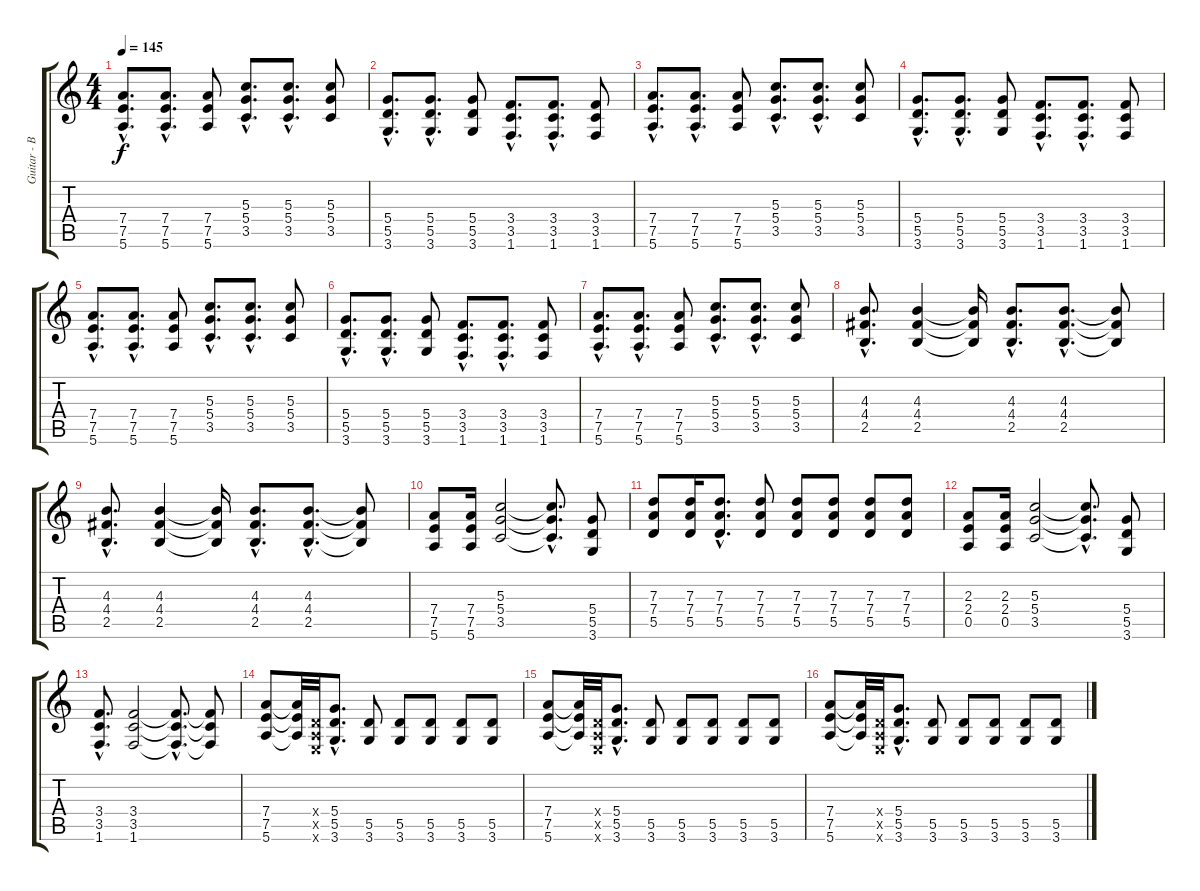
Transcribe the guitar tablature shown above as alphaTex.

\track ("Guitar - Brett Gurewitz" "Guitar - B") {instrument distortionguitar}
\staff {score tabs}
\tuning (E4 B3 G3 D3 A2 E2) {hide}
\ts (4 4)
\tempo 145
\clef g2
\ks c
(7.4{hac} 7.5{hac} 5.6{hac}).8{d dy f} (7.4{hac} 7.5{hac} 5.6{hac}).8{d} (7.4 7.5 5.6).8 (5.3{hac} 5.4{hac} 3.5{hac}).8{d} (5.3{hac} 5.4{hac} 3.5{hac}).8{d} (5.3 5.4 3.5).8 |
(5.4{hac} 5.5{hac} 3.6{hac}).8{d} (5.4{hac} 5.5{hac} 3.6{hac}).8{d} (5.4 5.5 3.6).8 (3.4{hac} 3.5{hac} 1.6{hac}).8{d} (3.4{hac} 3.5{hac} 1.6{hac}).8{d} (3.4 3.5 1.6).8 |
(7.4{hac} 7.5{hac} 5.6{hac}).8{d} (7.4{hac} 7.5{hac} 5.6{hac}).8{d} (7.4 7.5 5.6).8 (5.3{hac} 5.4{hac} 3.5{hac}).8{d} (5.3{hac} 5.4{hac} 3.5{hac}).8{d} (5.3 5.4 3.5).8 |
(5.4{hac} 5.5{hac} 3.6{hac}).8{d} (5.4{hac} 5.5{hac} 3.6{hac}).8{d} (5.4 5.5 3.6).8 (3.4{hac} 3.5{hac} 1.6{hac}).8{d} (3.4{hac} 3.5{hac} 1.6{hac}).8{d} (3.4 3.5 1.6).8 |
(7.4{hac} 7.5{hac} 5.6{hac}).8{d} (7.4{hac} 7.5{hac} 5.6{hac}).8{d} (7.4 7.5 5.6).8 (5.3{hac} 5.4{hac} 3.5{hac}).8{d} (5.3{hac} 5.4{hac} 3.5{hac}).8{d} (5.3 5.4 3.5).8 |
(5.4{hac} 5.5{hac} 3.6{hac}).8{d} (5.4{hac} 5.5{hac} 3.6{hac}).8{d} (5.4 5.5 3.6).8 (3.4{hac} 3.5{hac} 1.6{hac}).8{d} (3.4{hac} 3.5{hac} 1.6{hac}).8{d} (3.4 3.5 1.6).8 |
(7.4{hac} 7.5{hac} 5.6{hac}).8{d} (7.4{hac} 7.5{hac} 5.6{hac}).8{d} (7.4 7.5 5.6).8 (5.3{hac} 5.4{hac} 3.5{hac}).8{d} (5.3{hac} 5.4{hac} 3.5{hac}).8{d} (5.3 5.4 3.5).8 |
(4.3{hac} 4.4{hac} 2.5{hac}).8{d} (4.3 4.4 2.5).4 (4.3{t} 4.4{t} 2.5{t}).16 (4.3{hac} 4.4{hac} 2.5{hac}).8{d} (4.3{hac} 4.4{hac} 2.5{hac}).8{d} (4.3{t} 4.4{t} 2.5{t}).8 |
(4.3{hac} 4.4{hac} 2.5{hac}).8{d} (4.3 4.4 2.5).4 (4.3{t} 4.4{t} 2.5{t}).16 (4.3{hac} 4.4{hac} 2.5{hac}).8{d} (4.3{hac} 4.4{hac} 2.5{hac}).8{d} (4.3{t} 4.4{t} 2.5{t}).8 |
(7.4 7.5 5.6).8 (7.4 7.5 5.6).16 (5.3 5.4 3.5).2 (5.3{hac t} 5.4{hac t} 3.5{hac t}).8{d} (5.4 5.5 3.6).8 |
(7.3 7.4 5.5).8 (7.3 7.4 5.5).16 (7.3{hac} 7.4{hac} 5.5{hac}).8{d} (7.3 7.4 5.5).8 (7.3 7.4 5.5).8 (7.3 7.4 5.5).8 (7.3 7.4 5.5).8 (7.3 7.4 5.5).8 |
(2.3 2.4 0.5).8 (2.3 2.4 0.5).16 (5.3 5.4 3.5).2 (5.3{hac t} 5.4{hac t} 3.5{hac t}).8{d} (5.4 5.5 3.6).8 |
(3.4{hac} 3.5{hac} 1.6{hac}).8{d} (3.4 3.5 1.6).2 (3.4{hac t} 3.5{hac t} 1.6{hac t}).8{d} (3.4{t} 3.5{t} 1.6{t}).8 |
(7.4 7.5 5.6).8 (7.4{t} 7.5{t} 5.6{t}).32 (0.4{x} 0.5{x} 0.6{x}).32 (5.4{hac} 5.5{hac} 3.6{hac}).8{d} (5.5 3.6).8 (5.5 3.6).8 (5.5 3.6).8 (5.5 3.6).8 (5.5 3.6).8 |
(7.4 7.5 5.6).8 (7.4{t} 7.5{t} 5.6{t}).32 (0.4{x} 0.5{x} 0.6{x}).32 (5.4{hac} 5.5{hac} 3.6{hac}).8{d} (5.5 3.6).8 (5.5 3.6).8 (5.5 3.6).8 (5.5 3.6).8 (5.5 3.6).8 |
(7.4 7.5 5.6).8 (7.4{t} 7.5{t} 5.6{t}).32 (0.4{x} 0.5{x} 0.6{x}).32 (5.4{hac} 5.5{hac} 3.6{hac}).8{d} (5.5 3.6).8 (5.5 3.6).8 (5.5 3.6).8 (5.5 3.6).8 (5.5 3.6).8
